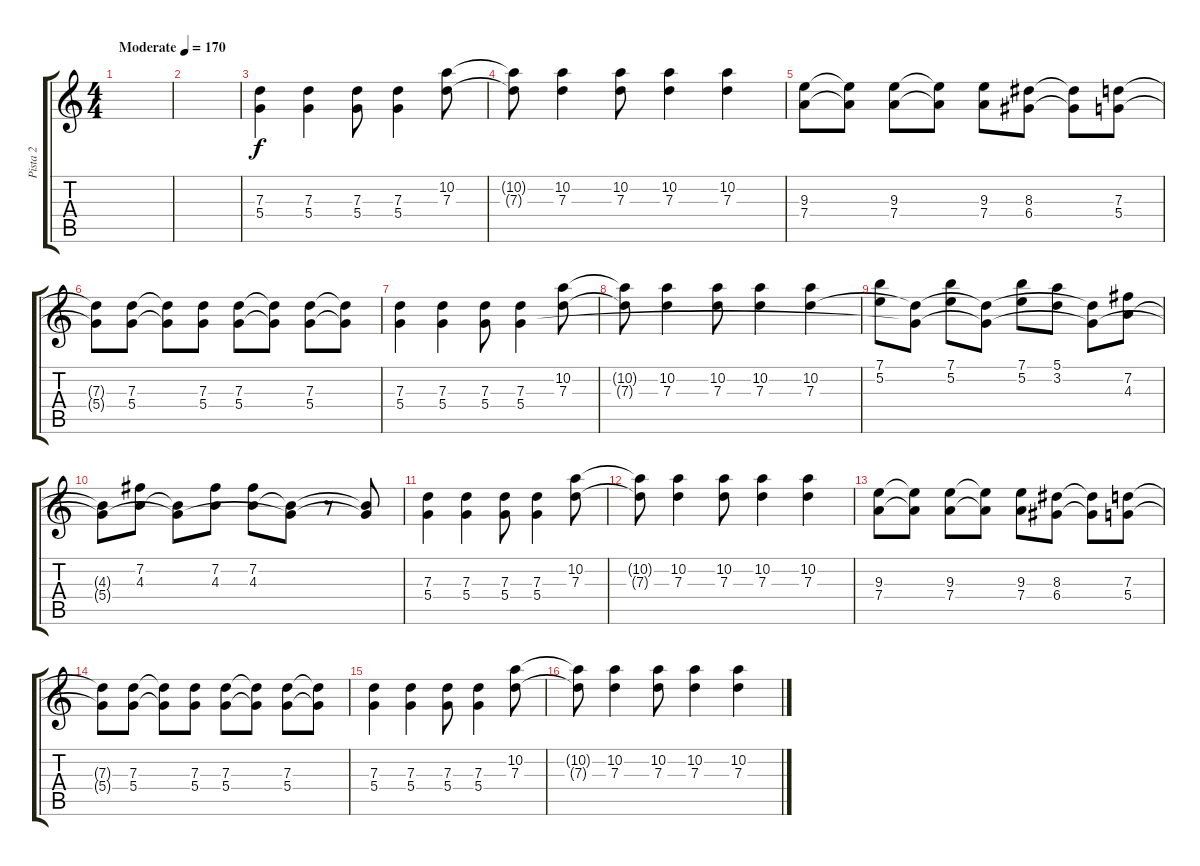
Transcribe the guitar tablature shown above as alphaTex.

\track ("Pista 2" "Pista 2") {instrument electricguitarjazz}
\staff {score tabs}
\tuning (E4 B3 G3 D3 A2 E2) {hide}
\ts (4 4)
\tempo (170 "Moderate")
\clef g2
\ks c
|
|
(7.3 5.4).4 (7.3 5.4).4 (7.3 5.4).8 (7.3 5.4).4 (10.2 7.3).8 |
(10.2{t} 7.3{t}).8 (10.2 7.3).4 (10.2 7.3).8 (10.2 7.3).4 (10.2 7.3).4 |
(9.3 7.4).8 (9.3{t} 7.4{t}).8 (9.3 7.4).8 (9.3{t} 7.4{t}).8 (9.3 7.4).8 (8.3 6.4).8 (8.3{t} 6.4{t}).8 (7.3 5.4).8 |
(7.3{t} 5.4{t}).8 (7.3 5.4).8 (7.3{t} 5.4{t}).8 (7.3 5.4).8 (7.3 5.4).8 (7.3{t} 5.4{t}).8 (7.3 5.4).8 (7.3{t} 5.4{t}).8 |
(7.3 5.4).4 (7.3 5.4).4 (7.3 5.4).8 (7.3 5.4).4 (10.2 7.3).8 |
(10.2{t} 7.3{t}).8 (10.2 7.3).4 (10.2 7.3).8 (10.2 7.3).4 (10.2 7.3).4 |
(7.1 5.2).8 (7.3{t} 5.4{t}).8 (7.1 5.2).8 (7.3{t} 5.4{t}).8 (7.1 5.2).8 (5.1 3.2).8 (7.3{t} 5.4{t}).8 (7.2 4.3).8 |
(4.3{t} 5.4{t}).8 (7.2 4.3).8 (4.3{t} 5.4{t}).8 (7.2 4.3).8 (7.2 4.3).8 (4.3{t} 5.4{t}).8 r.8 (4.3{t} 5.4{t}).8 |
(7.3 5.4).4 (7.3 5.4).4 (7.3 5.4).8 (7.3 5.4).4 (10.2 7.3).8 |
(10.2{t} 7.3{t}).8 (10.2 7.3).4 (10.2 7.3).8 (10.2 7.3).4 (10.2 7.3).4 |
(9.3 7.4).8 (9.3{t} 7.4{t}).8 (9.3 7.4).8 (9.3{t} 7.4{t}).8 (9.3 7.4).8 (8.3 6.4).8 (8.3{t} 6.4{t}).8 (7.3 5.4).8 |
(7.3{t} 5.4{t}).8 (7.3 5.4).8 (7.3{t} 5.4{t}).8 (7.3 5.4).8 (7.3 5.4).8 (7.3{t} 5.4{t}).8 (7.3 5.4).8 (7.3{t} 5.4{t}).8 |
(7.3 5.4).4 (7.3 5.4).4 (7.3 5.4).8 (7.3 5.4).4 (10.2 7.3).8 |
(10.2{t} 7.3{t}).8 (10.2 7.3).4 (10.2 7.3).8 (10.2 7.3).4 (10.2 7.3).4
